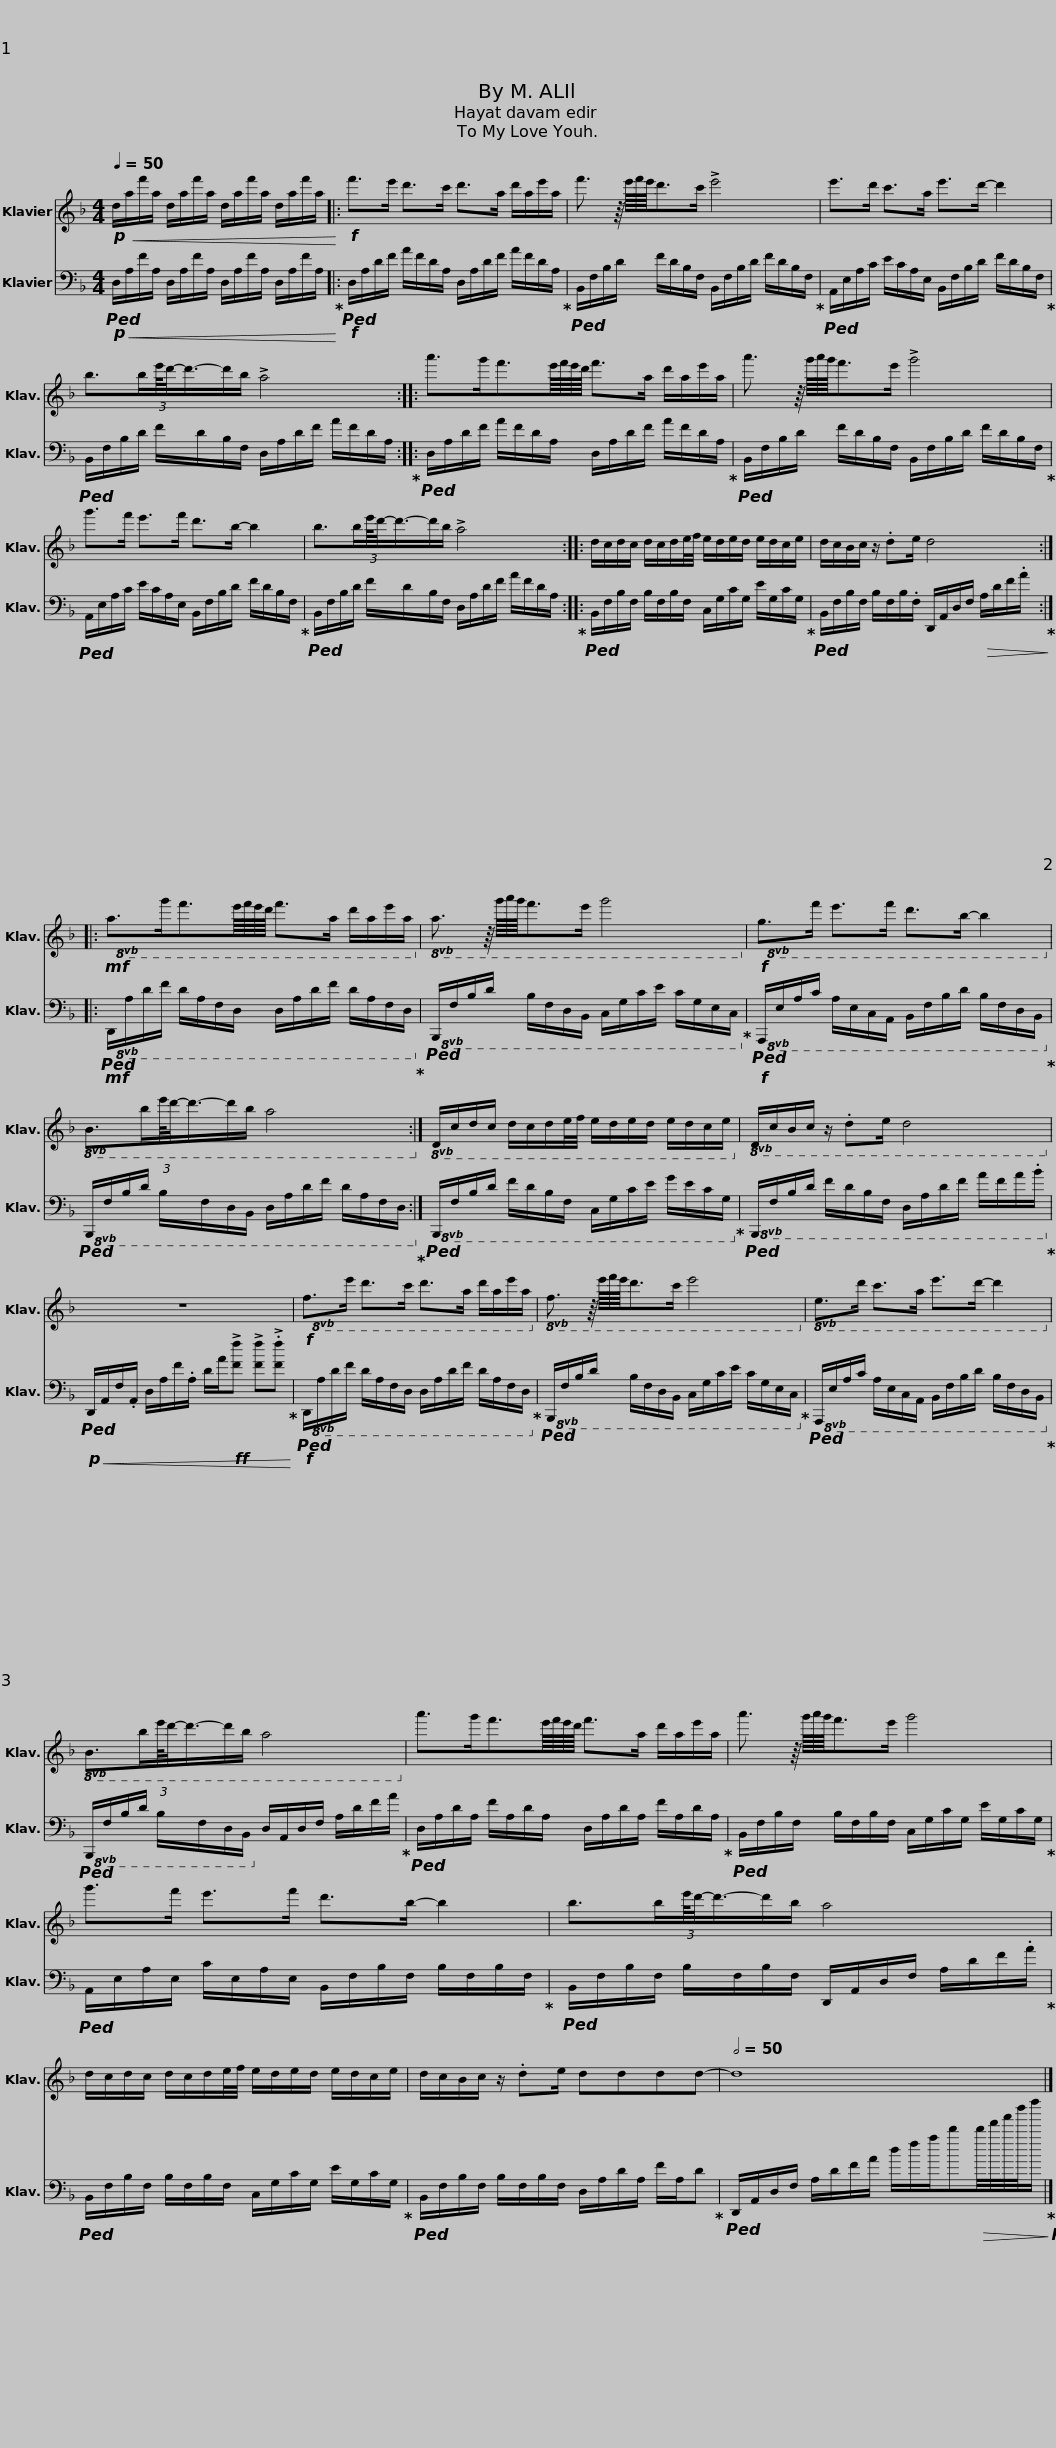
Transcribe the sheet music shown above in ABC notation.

X:1
%%score 1 2
L:1/8
Q:1/4=50
M:4/4
I:linebreak $
K:F
V:1 treble
V:2 bass
V:1
!p! d/!<(!a/f'/a/ d/a/f'/a/ d/a/f'/a/ d/a/f'/a/!<)! |:!f! f'>e' d'>c' d'>a d'/a/e'/a/ |$ f'3/2 z/8 e'/8f'/8e'/8d'>c' !>!e'4 | e'>d' c'>a e'>d'- d'2 |$ b>b(3:2:2e'/8d'/4-d'3/4-d'/b/ !>!a4 ::$ %5
 a'>g'f'3/2e'/8f'/8e'/8d'/8 f'>a d'/a/e'/a/ |$ a'3/2 z/8 g'/8a'/8g'/8f'>e' !>!g'4 | g'>f' e'>f' d'>b- b2 |$ b>b(3:2:2e'/8d'/4-d'3/4-d'/b/ !>!a4 :: d/c/d/c/ d/c/d/e/4f/4 e/d/e/d/ e/d/c/e/ |$ %10
 d/c/B/c/ z/ .de/ d4 ::!mf!!8vb(! a>gf3/2e/8f/8e/8d/8 f>A d/A/e/A/!8vb)! |$!8vb(! a3/2 z/8 g/8a/8g/8f>e g4!8vb)! |!f!!8vb(! g>f e>f d>B- B2!8vb)! |$!8vb(! B>B(3:2:2e/8d/4-d3/4-d/B/ A4!8vb)! :| %15
!8vb(! D/C/D/C/ D/C/D/E/4F/4 E/D/E/D/ E/D/C/E/!8vb)! |$!8vb(! D/C/B,/C/ z/ .DE/ D4!8vb)! | z8 |$!f!!8vb(! f>e d>c d>A d/A/e/A/!8vb)! |!8vb(! f3/2 z/8 e/8f/8e/8d>c e4!8vb)! |$ %20
!8vb(! e>d c>A e>d- d2!8vb)! |!8vb(! B>B(3:2:2e/8d/4-d3/4-d/B/ A4!8vb)! |$ a'>g'f'3/2e'/8f'/8e'/8d'/8 f'>a d'/a/e'/a/ | a'3/2 z/8 g'/8a'/8g'/8f'>e' g'4 |$ g'>f' e'>f' d'>b- b2 | %25
 b>b(3:2:2e'/8d'/4-d'3/4-d'/b/ a4 |$ d/c/d/c/ d/c/d/e/4f/4 e/d/e/d/ e/d/c/e/ | d/c/B/c/ z/ .de/ dddd- |$[Q:1/2=50] d8 |] %29
V:2
!p!!<(!!ped! D,/A,/F/A,/ D,/A,/F/A,/ D,/A,/F/A,/ D,/A,/F/A,/!<)!!ped-up! |:!f!!ped! D,/A,/D/F/ A/F/D/A,/ D,/A,/D/F/ A/F/D/A,/!ped-up! |$!ped! B,,/F,/B,/D/ F/D/B,/F,/ B,,/F,/B,/D/ F/D/B,/F,/!ped-up! |!ped! A,,/E,/A,/C/ E/C/A,/E,/ B,,/F,/B,/D/ F/D/B,/F,/!ped-up! |$!ped! B,,/F,/B,/D/ F/D/B,/F,/ D,/A,/D/F/ A/F/D/A,/!ped-up! ::$ %5
!ped! D,/A,/D/F/ A/F/D/A,/ D,/A,/D/F/ A/F/D/A,/!ped-up! |$!ped! B,,/F,/B,/D/ F/D/B,/F,/ B,,/F,/B,/D/ F/D/B,/F,/!ped-up! |!ped! A,,/E,/A,/C/ E/C/A,/E,/ B,,/F,/B,/D/ F/D/B,/F,/!ped-up! |$!ped! B,,/F,/B,/D/ F/D/B,/F,/ D,/A,/D/F/ A/F/D/A,/!ped-up! ::!ped! B,,/F,/B,/F,/ B,/F,/B,/F,/ C,/G,/C/G,/ E/G,/C/G,/!ped-up! |$ %10
!ped! B,,/F,/B,/F,/ B,/F,/B,/.F,/ D,,/A,,/D,/F,/!>(! A,/D/F/.A/!ped-up!!>)! ::!mf!!8vb(!!ped! D,,/A,,/D,/F,/ D,/A,,/F,,/D,,/ D,,/A,,/D,/F,/ D,/A,,/F,,/D,,/!8vb)!!ped-up! |$!8vb(!!ped! B,,,/F,,/B,,/D,/ B,,/F,,/D,,/B,,,/ C,,/G,,/C,/E,/ C,/G,,/E,,/C,,/!8vb)!!ped-up! |!f!!8vb(!!ped! A,,,/E,,/A,,/C,/ A,,/E,,/C,,/A,,,/ B,,,/F,,/B,,/D,/ B,,/F,,/D,,/B,,,/!8vb)!!ped-up! |$!8vb(!!ped! B,,,/F,,/B,,/D,/ B,,/F,,/D,,/B,,,/ D,,/A,,/D,/F,/ D,/A,,/F,,/D,,/!8vb)!!ped-up! :| %15
!8vb(!!ped! B,,,/F,,/B,,/D,/ F,/D,/B,,/F,,/ C,,/G,,/C,/E,/ G,/E,/C,/G,,/!8vb)!!ped-up! |$!8vb(!!ped! B,,,/F,,/B,,/D,/ F,/D,/B,,/F,,/ D,,/A,,/D,/F,/ A,/F,/A,/.B,/!8vb)!!ped-up! |!p!!<(!!ped! D,,/A,,/F,/.A,,/ D,/A,/F/.A,/ D/A/!ff!!>![Ff] !>![Ff]!>!.[Ff]!<)!!ped-up! |$!f!!8vb(!!ped! D,,/A,,/D,/F,/ D,/A,,/F,,/D,,/ D,,/A,,/D,/F,/ D,/A,,/F,,/D,,/!8vb)!!ped-up! |!8vb(!!ped! B,,,/F,,/B,,/D,/ B,,/F,,/D,,/B,,,/ C,,/G,,/C,/E,/ C,/G,,/E,,/C,,/!8vb)!!ped-up! |$ %20
!8vb(!!ped! A,,,/E,,/A,,/C,/ A,,/E,,/C,,/A,,,/ B,,,/F,,/B,,/D,/ B,,/F,,/D,,/B,,,/!8vb)!!ped-up! |!8vb(!!ped! B,,,/F,,/B,,/D,/ B,,/F,,/D,,/B,,,/!8vb)! D,,/A,,/D,/F,/ A,/D/F/A/!ped-up! |$!ped! D,/A,/D/A,/ F/A,/D/A,/ D,/A,/D/A,/ F/A,/D/A,/!ped-up! |!ped! B,,/F,/B,/F,/ B,/F,/B,/F,/ C,/G,/C/G,/ E/G,/C/G,/!ped-up! |$!ped! A,,/E,/A,/E,/ C/E,/A,/E,/ B,,/F,/B,/F,/ B,/F,/B,/F,/!ped-up! | %25
!ped! B,,/F,/B,/F,/ B,/F,/B,/F,/ D,,/A,,/D,/F,/ A,/D/F/.A/!ped-up! |$!ped! B,,/F,/B,/F,/ B,/F,/B,/F,/ C,/G,/C/G,/ E/G,/C/G,/!ped-up! |!ped! B,,/F,/B,/F,/ B,/F,/B,/F,/ D,/A,/D/A,/ F/A,/D!ped-up! |$!ped! D,,/A,,/D,/F,/ A,/D/F/A/ d/f/a/d'!>(!d'/4f'/4a'/4d''/4f''/!ped-up!!>)!!p! |] %29
